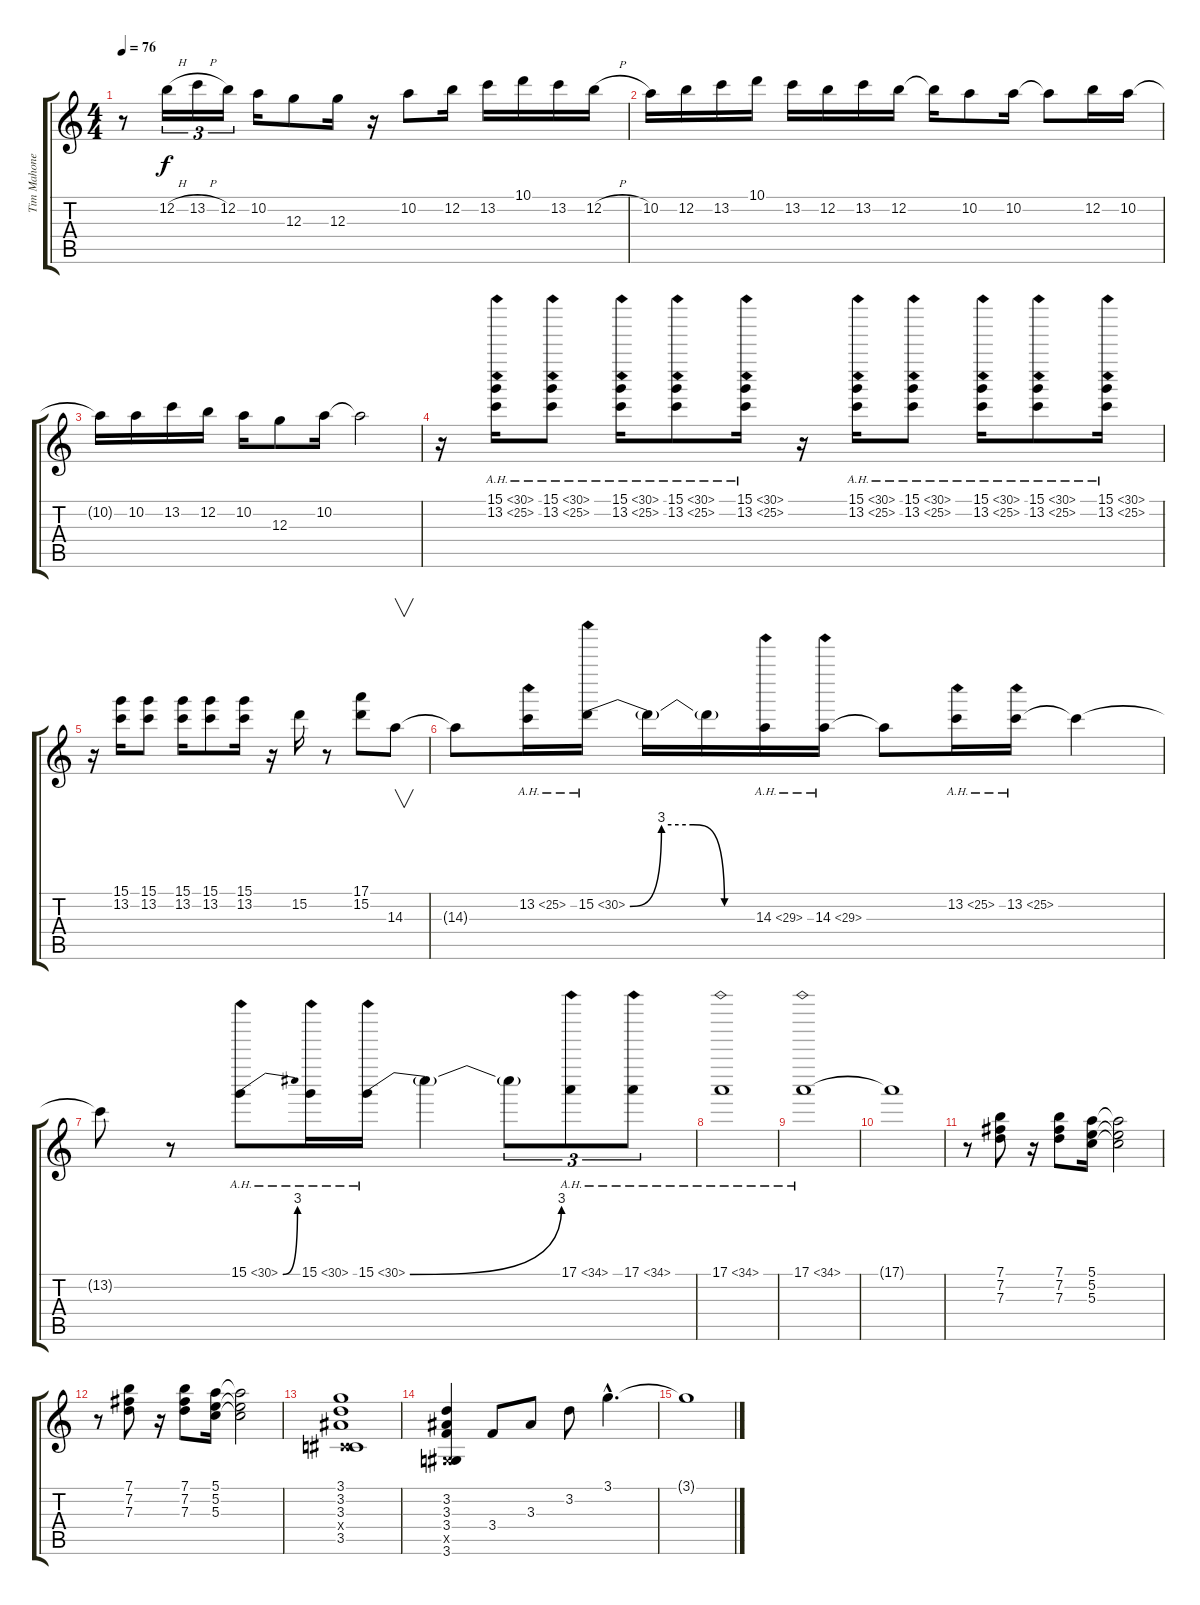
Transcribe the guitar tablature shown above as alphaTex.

\track ("Tim Mahoney (clean)" "Tim Mahone") {instrument electricguitarclean}
\staff {score tabs}
\tuning (E4 B3 G3 D3 A2 E2) {hide}
\ts (4 4)
\tempo 76
\clef g2
\ks c
r.8{dy f} 12.2{h}.16{tu (3 2)} 13.2{h}.16{tu (3 2)} 12.2.16{tu (3 2)} 10.2.16 12.3.8 12.3.16 r.16 10.2.8 12.2.16 13.2.16 10.1.16 13.2.16 12.2{h}.16 |
10.2.16 12.2.16 13.2.16 10.1.16 13.2.16 12.2.16 13.2.16 12.2.16 12.2{t}.16 10.2.8 10.2.16 10.2{t}.8 12.2.16 10.2.16 |
10.2{t}.16 10.2.16 13.2.16 12.2.16 10.2.16 12.3.8 10.2.16 10.2{t}.2 |
r.16 (15.1{ah 15} 13.2{ah 12}).16 (15.1{ah 15} 13.2{ah 12}).8 (15.1{ah 15} 13.2{ah 12}).16 (15.1{ah 15} 13.2{ah 12}).8 (15.1{ah 15} 13.2{ah 12}).16 r.16 (15.1{ah 15} 13.2{ah 12}).16 (15.1{ah 15} 13.2{ah 12}).8 (15.1{ah 15} 13.2{ah 12}).16 (15.1{ah 15} 13.2{ah 12}).8 (15.1{ah 15} 13.2{ah 12}).16 |
r.16 (15.1 13.2).16 (15.1 13.2).8 (15.1 13.2).16 (15.1 13.2).8 (15.1 13.2).16 r.16 15.2.16 r.8 (17.1 15.2).8 14.3.8{v} |
14.3{t}.8 13.2{ah 12}.16 15.2{be (custom 0 0 15 12 30 12 45 0 60 0) ah 15}.16 15.2{t}.16 15.2{t}.16 14.3{ah 15}.16 14.3{ah 15}.16 14.3{t}.8 13.2{ah 12}.16 13.2{ah 12}.16 13.2{t}.4 |
13.2{t}.8 r.8 15.1{be (bend 0 0 60 12) ah 15}.8 15.1{ah 15}.16 15.1{be (bend 0 0 60 12) ah 15}.16 15.1{t}.4 15.1{t}.8{tu (3 2)} 17.1{ah 17}.8{tu (3 2)} 17.1{ah 17}.8{tu (3 2)} |
17.1{ah 17}.1 |
17.1{ah 17}.1 |
17.1{t}.1 |
r.8 (7.1 7.2 7.3).8 r.16 (7.1 7.2 7.3).8 (5.1 5.2 5.3).16 (5.1{t} 5.2{t} 5.3{t}).2 |
r.8 (7.1 7.2 7.3).8 r.16 (7.1 7.2 7.3).8 (5.1 5.2 5.3).16 (5.1{t} 5.2{t} 5.3{t}).2 |
(3.1 3.2 3.3 -1.4{x} 3.5).1 |
(3.2 3.3 3.4 -1.5{x} 3.6).4 3.4.8 3.3.8 3.2.8 3.1{hac}.4{d} |
3.1{t}.1
